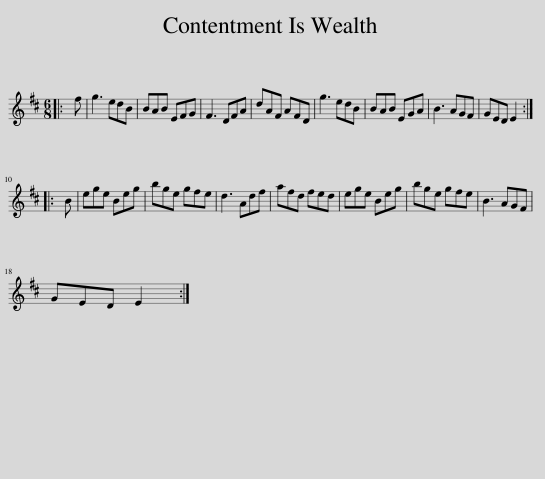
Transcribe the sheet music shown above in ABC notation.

X:1
L:1/8
M:6/8
I:linebreak $
K:D
V:1 treble
V:1
|: f | g3 edB | BAB EFG | F3 DFA | dAF AFD | %5
 g3 edB | BAB EGA | B3 AGF | GED E2 ::$ B | %10
 ege Beg | bge gfe | d3 Adf | afd fed | ege Beg | %15
 bge gfe | B3 AGF |$ GED E2 :| %18
